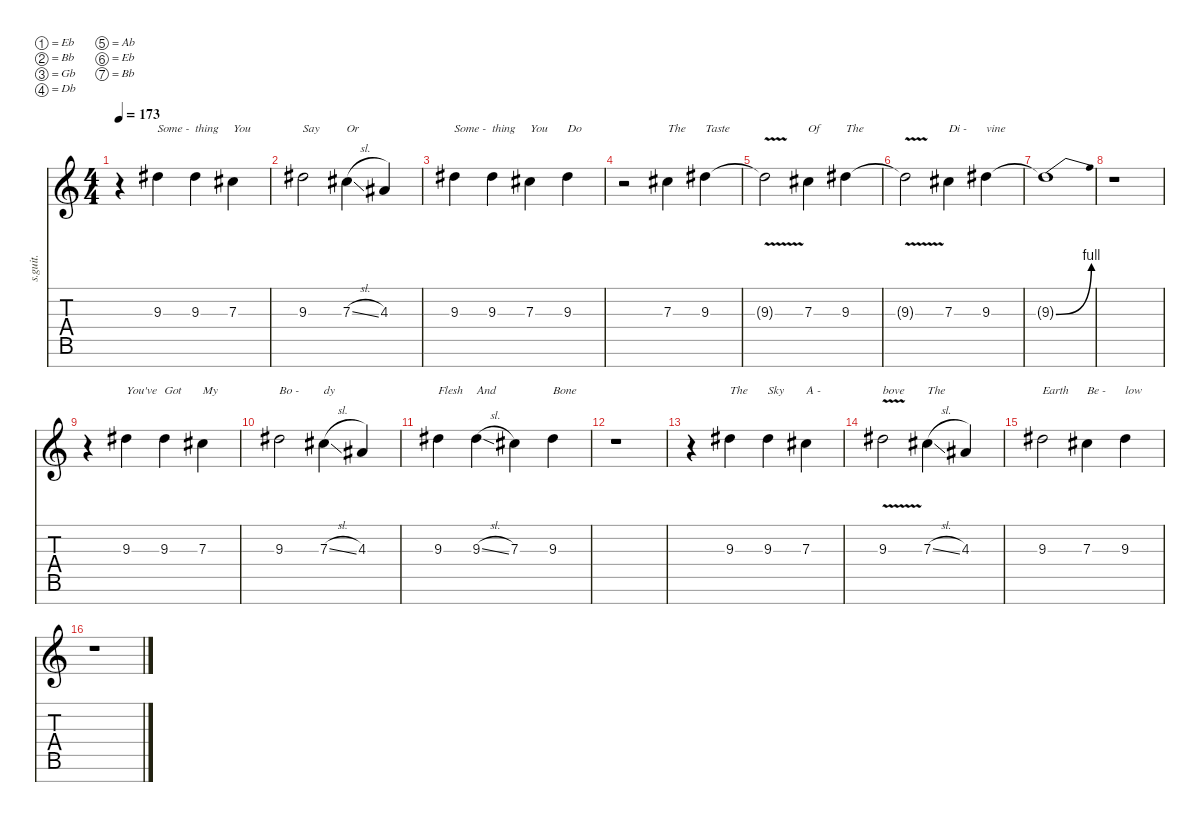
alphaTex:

\defaultSystemsLayout 4
\hideDynamics
\bracketExtendMode nobrackets
\track ("Vessel" "s.guit.") {instrument bassoon}
\staff {score tabs}
\tuning (Eb4 Bb3 Gb3 Db3 Ab2 Eb2 Bb1)
\displaytranspose 12
\ts (4 4)
\tempo 173
\clef g2
\ks c
r.4{dy mf} 9.3{acc #}.4{txt "Some - " lyrics (0 "") lyrics (1 "") lyrics (2 "") lyrics (3 "") lyrics (4 "")} 9.3{acc #}.4{txt "thing" lyrics (0 "") lyrics (1 "") lyrics (2 "") lyrics (3 "") lyrics (4 "")} 7.3{acc #}.4{txt "You" lyrics (0 "") lyrics (1 "") lyrics (2 "") lyrics (3 "") lyrics (4 "")} |
9.3{acc #}.2{txt "Say" lyrics (0 "") lyrics (1 "") lyrics (2 "") lyrics (3 "") lyrics (4 "")} 7.3{sl acc #}.4{txt "Or" lyrics (0 "") lyrics (1 "") lyrics (2 "") lyrics (3 "") lyrics (4 "")} 4.3{acc #}.4{lyrics (0 "") lyrics (1 "") lyrics (2 "") lyrics (3 "") lyrics (4 "")} |
9.3{acc #}.4{txt "Some -" lyrics (0 "") lyrics (1 "") lyrics (2 "") lyrics (3 "") lyrics (4 "")} 9.3{acc #}.4{txt "thing" lyrics (0 "") lyrics (1 "") lyrics (2 "") lyrics (3 "") lyrics (4 "")} 7.3{acc #}.4{txt "You" lyrics (0 "") lyrics (1 "") lyrics (2 "") lyrics (3 "") lyrics (4 "")} 9.3{acc #}.4{txt "Do" lyrics (0 "") lyrics (1 "") lyrics (2 "") lyrics (3 "") lyrics (4 "")} |
r.2 7.3{acc #}.4{txt "The" lyrics (0 "") lyrics (1 "") lyrics (2 "") lyrics (3 "") lyrics (4 "")} 9.3{acc #}.4{txt "Taste" lyrics (0 "") lyrics (1 "") lyrics (2 "") lyrics (3 "") lyrics (4 "")} |
9.3{v t acc #}.2{lyrics (0 "") lyrics (1 "") lyrics (2 "") lyrics (3 "") lyrics (4 "")} 7.3{acc #}.4{txt "Of" lyrics (0 "") lyrics (1 "") lyrics (2 "") lyrics (3 "") lyrics (4 "")} 9.3{acc #}.4{txt "The" lyrics (0 "") lyrics (1 "") lyrics (2 "") lyrics (3 "") lyrics (4 "")} |
9.3{v t acc #}.2{lyrics (0 "") lyrics (1 "") lyrics (2 "") lyrics (3 "") lyrics (4 "")} 7.3{acc #}.4{txt "Di -" lyrics (0 "") lyrics (1 "") lyrics (2 "") lyrics (3 "") lyrics (4 "")} 9.3{acc #}.4{txt "vine" lyrics (0 "") lyrics (1 "") lyrics (2 "") lyrics (3 "") lyrics (4 "")} |
9.3{be (bend 0 0 34.199999999999996 4) t acc #}.1{lyrics (0 "") lyrics (1 "") lyrics (2 "") lyrics (3 "") lyrics (4 "")} |
r.1 |
r.4 9.3{acc #}.4{txt "You've" lyrics (0 "") lyrics (1 "") lyrics (2 "") lyrics (3 "") lyrics (4 "")} 9.3{acc #}.4{txt "Got" lyrics (0 "") lyrics (1 "") lyrics (2 "") lyrics (3 "") lyrics (4 "")} 7.3{acc #}.4{txt "My" lyrics (0 "") lyrics (1 "") lyrics (2 "") lyrics (3 "") lyrics (4 "")} |
9.3{acc #}.2{txt "Bo - " lyrics (0 "") lyrics (1 "") lyrics (2 "") lyrics (3 "") lyrics (4 "")} 7.3{sl acc #}.4{txt "dy" lyrics (0 "") lyrics (1 "") lyrics (2 "") lyrics (3 "") lyrics (4 "")} 4.3{acc #}.4{lyrics (0 "") lyrics (1 "") lyrics (2 "") lyrics (3 "") lyrics (4 "")} |
9.3{acc #}.4{txt "Flesh" lyrics (0 "") lyrics (1 "") lyrics (2 "") lyrics (3 "") lyrics (4 "")} 9.3{sl acc #}.4{txt "And" lyrics (0 "") lyrics (1 "") lyrics (2 "") lyrics (3 "") lyrics (4 "")} 7.3{acc #}.4{lyrics (0 "") lyrics (1 "") lyrics (2 "") lyrics (3 "") lyrics (4 "")} 9.3{acc #}.4{txt "Bone" lyrics (0 "") lyrics (1 "") lyrics (2 "") lyrics (3 "") lyrics (4 "")} |
r.1 |
r.4 9.3{acc #}.4{txt "The" lyrics (0 "") lyrics (1 "") lyrics (2 "") lyrics (3 "") lyrics (4 "")} 9.3{acc #}.4{txt "Sky" lyrics (0 "") lyrics (1 "") lyrics (2 "") lyrics (3 "") lyrics (4 "")} 7.3{acc #}.4{txt "A - " lyrics (0 "") lyrics (1 "") lyrics (2 "") lyrics (3 "") lyrics (4 "")} |
9.3{v acc #}.2{txt "bove" lyrics (0 "") lyrics (1 "") lyrics (2 "") lyrics (3 "") lyrics (4 "")} 7.3{sl acc #}.4{txt "The" lyrics (0 "") lyrics (1 "") lyrics (2 "") lyrics (3 "") lyrics (4 "")} 4.3{acc #}.4{lyrics (0 "") lyrics (1 "") lyrics (2 "") lyrics (3 "") lyrics (4 "")} |
9.3{acc #}.2{txt "Earth" lyrics (0 "") lyrics (1 "") lyrics (2 "") lyrics (3 "") lyrics (4 "")} 7.3{acc #}.4{txt "Be - " lyrics (0 "") lyrics (1 "") lyrics (2 "") lyrics (3 "") lyrics (4 "")} 9.3{acc #}.4{txt "low" lyrics (0 "") lyrics (1 "") lyrics (2 "") lyrics (3 "") lyrics (4 "")} |
r.1
